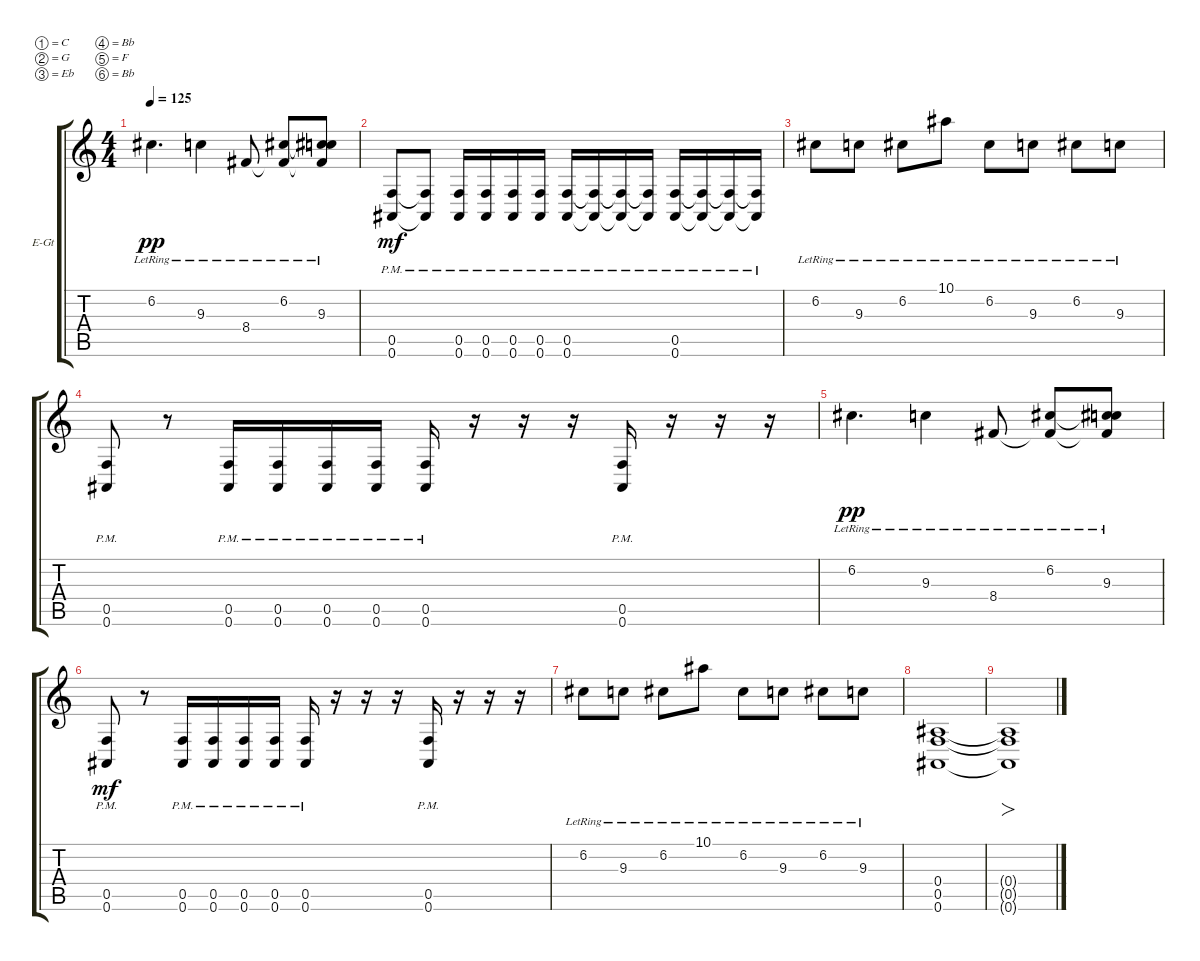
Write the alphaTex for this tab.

\bracketExtendMode groupsimilarinstruments
\firstSystemTrackNameOrientation horizontal
\otherSystemsTrackNameOrientation horizontal
\track ("GTR 2" "E-Gt") {instrument overdrivenguitar}
\staff {score tabs}
\tuning (C4 G3 Eb3 Bb2 F2 Bb1)
\ts (4 4)
\tempo 125
\clef g2
\ks c
6.2{lr}.4{d dy pp} 9.3{lr}.4 8.4{lr}.8 (6.2{lr} 8.4{lr t}).8 (9.3{lr} 6.2{lr t} 8.4{lr t}).8 |
(0.5{pm} 0.6{pm}).8{dy mf} (0.6{pm t} 0.5{pm t}).8 (0.5{pm} 0.6{pm}).16 (0.5{pm} 0.6{pm}).16 (0.5{pm} 0.6{pm}).16 (0.5{pm} 0.6{pm}).16 (0.5{pm} 0.6{pm}).16 (0.5{pm t} 0.6{pm t}).16 (0.6{pm t} 0.5{pm t}).16 (0.5{pm t} 0.6{pm t}).16 (0.5{pm} 0.6{pm}).16 (0.6{pm t} 0.5{pm t}).16 (0.5{pm t} 0.6{pm t}).16 (0.6{pm t} 0.5{pm t}).16 |
6.2{lr}.8 9.3{lr}.8 6.2{lr}.8 10.1{lr}.8 6.2{lr}.8 9.3{lr}.8 6.2{lr}.8 9.3{lr}.8 |
(0.5{pm} 0.6{pm}).8 r.8 (0.5{pm} 0.6{pm}).16 (0.5{pm} 0.6{pm}).16 (0.5{pm} 0.6{pm}).16 (0.5{pm} 0.6{pm}).16 (0.5{pm} 0.6{pm}).16 r.16 r.16 r.16 (0.5{pm} 0.6{pm}).16 r.16 r.16 r.16 |
6.2{lr}.4{d dy pp} 9.3{lr}.4 8.4{lr}.8 (6.2{lr} 8.4{lr t}).8 (9.3{lr} 6.2{lr t} 8.4{lr t}).8 |
(0.5{pm} 0.6{pm}).8{dy mf} r.8 (0.5{pm} 0.6{pm}).16 (0.5{pm} 0.6{pm}).16 (0.5{pm} 0.6{pm}).16 (0.5{pm} 0.6{pm}).16 (0.5{pm} 0.6{pm}).16 r.16 r.16 r.16 (0.5{pm} 0.6{pm}).16 r.16 r.16 r.16 |
6.2{lr}.8 9.3{lr}.8 6.2{lr}.8 10.1{lr}.8 6.2{lr}.8 9.3{lr}.8 6.2{lr}.8 9.3{lr}.8 |
(0.5 0.6 0.4).1 |
(0.4{t} 0.5{t} 0.6{t}).1{fo}
